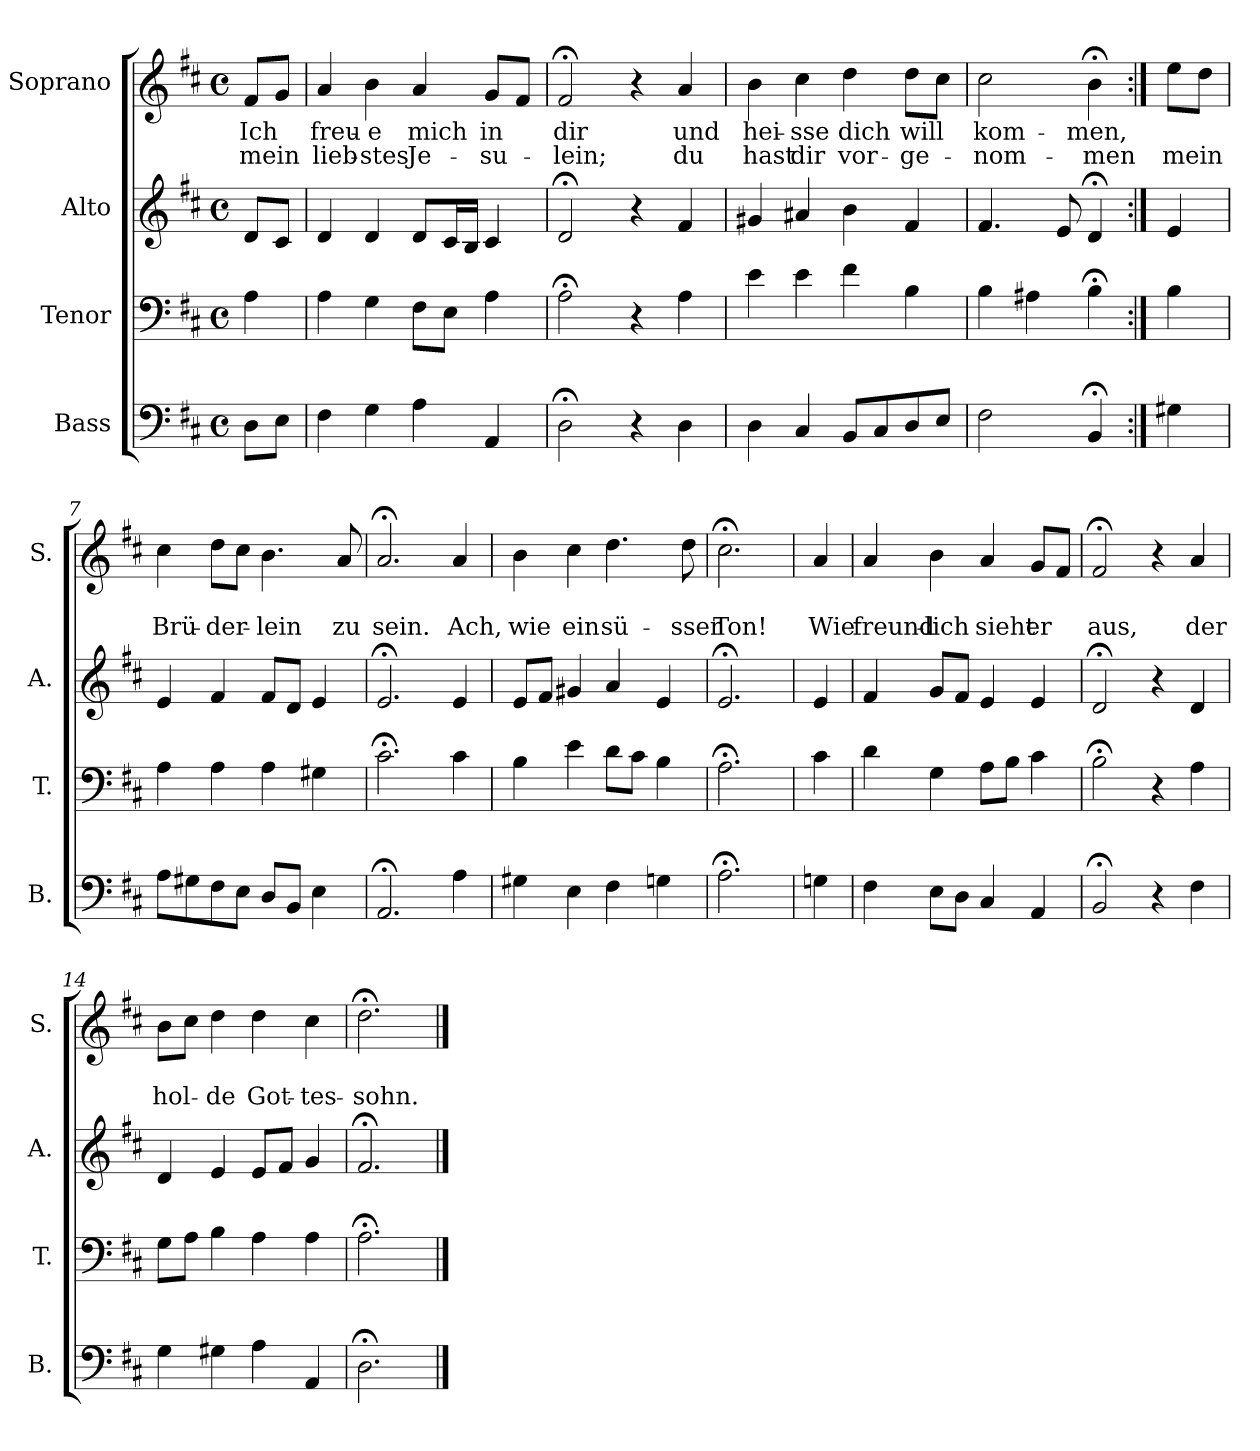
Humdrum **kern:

**kern	**kern	**kern	**kern	**text	**text
*part4	*part3	*part2	*part1	*part1	*part1
*staff4	*staff3	*staff2	*staff1	*staff1	*staff1
*I"Bass	*I"Tenor	*I"Alto	*I"Soprano	*	*
*I'B.	*I'T.	*I'A.	*I'S.	*	*
*clefF4	*clefF4	*clefG2	*clefG2	*	*
*k[f#c#]	*k[f#c#]	*k[f#c#]	*k[f#c#]	*	*
*D:	*D:	*D:	*D:	*	*
*M4/4	*M4/4	*M4/4	*M4/4	*	*
*met(c)	*met(c)	*met(c)	*met(c)	*	*
=1	=1	=1	=1	=1	=1
!	!	!	!	!LO:LY:b	!LO:LY:b
8D\L	4A\	8d/L	8f#/L	Ich	mein
8E\J	.	8c#/J	8g/J	.	.
=2	=2	=2	=2	=2	=2
!	!	!	!	!LO:LY:b	!LO:LY:b
4F#\	4A\	4d/	4a/	freu-	lieb-
!	!	!	!	!LO:LY:b	!LO:LY:b
4G\	4G\	4d/	4b\	-e	-stes
!	!	!	!	!LO:LY:b	!LO:LY:b
4A\	8F#\L	8d/L	4a/	mich	Je-
.	8E\J	16c#/L	.	.	.
.	.	16B/JJ	.	.	.
!	!	!	!	!LO:LY:b	!LO:LY:b
4AA/	4A\	4c#/	8g/L	in	-su-
.	.	.	8f#/J	.	.
=3	=3	=3	=3	=3	=3
!	!	!	!	!LO:LY:b	!LO:LY:b
2D;<\	2A;<\	2d;</	2f#;</	dir	-lein;
4r	4r	4r	4r	.	.
!	!	!	!	!LO:LY:b	!LO:LY:b
4D\	4A\	4f#/	4a/	und	du
=4	=4	=4	=4	=4	=4
!	!	!	!	!LO:LY:b	!LO:LY:b
4D\	4e\	4g#X/	4b\	hei-	hast
!	!	!	!	!LO:LY:b	!LO:LY:b
4C#/	4e\	4a#X/	4cc#\	-sse	dir
!	!	!	!	!LO:LY:b	!LO:LY:b
8BB/L	4f#\	4b\	4dd\	dich	vor-
8C#/	.	.	.	.	.
!	!	!	!	!LO:LY:b	!LO:LY:b
8D/	4B\	4f#/	8dd\L	will	-ge-
8E/J	.	.	8cc#\J	.	.
=5	=5	=5	=5	=5	=5
!	!	!	!	!LO:LY:b	!LO:LY:b
2F#\	4B\	4.f#/	2cc#\	kom-	-nom-
.	4A#X\	.	.	.	.
.	.	8e/	.	.	.
!	!	!	!	!LO:LY:b	!LO:LY:b
4BB;</	4B;<\	4d;</	4b;<\	-men,	-men
!!LO:LB:g=z
=6:|!	=6:|!	=6:|!	=6:|!	=6:|!	=6:|!
!	!	!	!	!	!LO:LY:b
4G#X\	4B\	4e/	8ee\L	.	mein
.	.	.	8dd\J	.	.
=7	=7	=7	=7	=7	=7
!	!	!	!	!	!LO:LY:b
8A\L	4A\	4e/	4cc#\	.	Brü-
8G#X\	.	.	.	.	.
!	!	!	!	!	!LO:LY:b
8F#\	4A\	4f#/	8dd\L	.	-der-
8E\J	.	.	8cc#\J	.	.
!	!	!	!	!	!LO:LY:b
8D/L	4A\	8f#/L	4.b\	.	-lein
8BB/J	.	8d/J	.	.	.
4E\	4G#X\	4e/	.	.	.
!	!	!	!	!	!LO:LY:b
.	.	.	8a/	.	zu
=8	=8	=8	=8	=8	=8
!	!	!	!	!	!LO:LY:b
2.AA;</	2.c#;<\	2.e;</	2.a;</	.	sein.
!	!	!	!	!	!LO:LY:b
4A\	4c#\	4e/	4a/	.	Ach,
=9	=9	=9	=9	=9	=9
!	!	!	!	!	!LO:LY:b
4G#X\	4B\	8e/L	4b\	.	wie
.	.	8f#/J	.	.	.
!	!	!	!	!	!LO:LY:b
4E\	4e\	4g#X/	4cc#\	.	ein
!	!	!	!	!	!LO:LY:b
4F#\	8d\L	4a/	4.dd\	.	sü-
.	8c#\J	.	.	.	.
4Gn\	4B\	4e/	.	.	.
!	!	!	!	!	!LO:LY:b
.	.	.	8dd\	.	-sser
=10	=10	=10	=10	=10	=10
!	!	!	!	!	!LO:LY:b
2.A;<\	2.A;<\	2.e;</	2.cc#;<\	.	Ton!
!!LO:PB:g=z
=11	=11	=11	=11	=11	=11
!	!	!	!	!	!LO:LY:b
4Gn\	4c#\	4e/	4a/	.	Wie
=12	=12	=12	=12	=12	=12
!	!	!	!	!	!LO:LY:b
4F#\	4d\	4f#/	4a/	.	freund-
!	!	!	!	!	!LO:LY:b
8E\L	4G\	8g/L	4b\	.	-lich
8D\J	.	8f#/J	.	.	.
!	!	!	!	!	!LO:LY:b
4C#/	8A\L	4e/	4a/	.	sieht
.	8B\J	.	.	.	.
!	!	!	!	!	!LO:LY:b
4AA/	4c#\	4e/	8g/L	.	er
.	.	.	8f#/J	.	.
=13	=13	=13	=13	=13	=13
!	!	!	!	!	!LO:LY:b
2BB;</	2B;<\	2d;</	2f#;</	.	aus,
4r	4r	4r	4r	.	.
!	!	!	!	!	!LO:LY:b
4F#\	4A\	4d/	4a/	.	der
=14	=14	=14	=14	=14	=14
!	!	!	!	!	!LO:LY:b
4G\	8G\L	4d/	8b\L	.	hol-
.	8A\J	.	8cc#\J	.	.
!	!	!	!	!	!LO:LY:b
4G#X\	4B\	4e/	4dd\	.	-de
!	!	!	!	!	!LO:LY:b
4A\	4A\	8e/L	4dd\	.	Got-
.	.	8f#/J	.	.	.
!	!	!	!	!	!LO:LY:b
4AA/	4A\	4g/	4cc#\	.	-tes-
=15	=15	=15	=15	=15	=15
!	!	!	!	!	!LO:LY:b
2.D;<\	2.A;<\	2.f#;</	2.dd;<\	.	-sohn.
==	==	==	==	==	==
*-	*-	*-	*-	*-	*-
